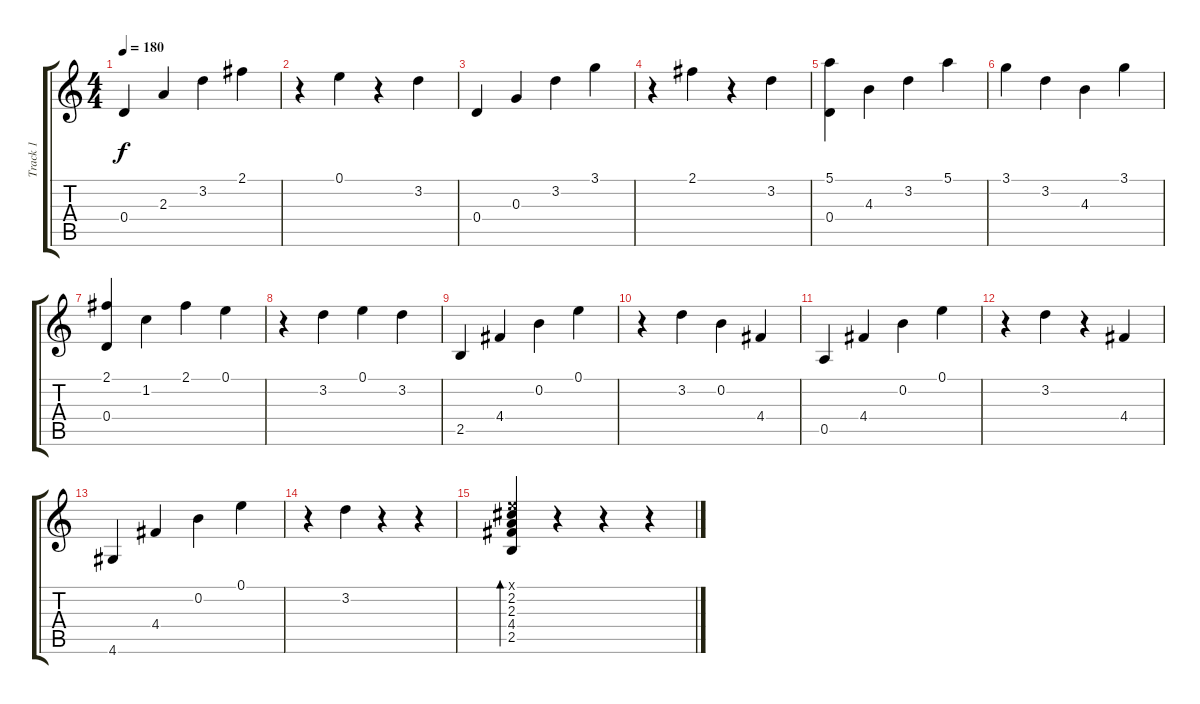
\track ("Track 1" "Track 1") {instrument acousticguitarsteel}
\staff {score tabs}
\tuning (E4 B3 G3 D3 A2 E2) {hide}
\ts (4 4)
\tempo 180
\clef g2
\ks c
0.4.4{dy f} 2.3.4 3.2.4 2.1.4 |
r.4 0.1.4 r.4 3.2.4 |
0.4.4 0.3.4 3.2.4 3.1.4 |
r.4 2.1.4 r.4 3.2.4 |
(5.1 0.4).4 4.3.4 3.2.4 5.1.4 |
3.1.4 3.2.4 4.3.4 3.1.4 |
(2.1 0.4).4 1.2.4 2.1.4 0.1.4 |
r.4 3.2.4 0.1.4 3.2.4 |
2.5.4 4.4.4 0.2.4 0.1.4 |
r.4 3.2.4 0.2.4 4.4.4 |
0.5.4 4.4.4 0.2.4 0.1.4 |
r.4 3.2.4 r.4 4.4.4 |
4.6.4 4.4.4 0.2.4 0.1.4 |
r.4 3.2.4 r.4 r.4 |
(0.1{x} 2.2 2.3 4.4 2.5).4{bd 480} r.4 r.4 r.4
